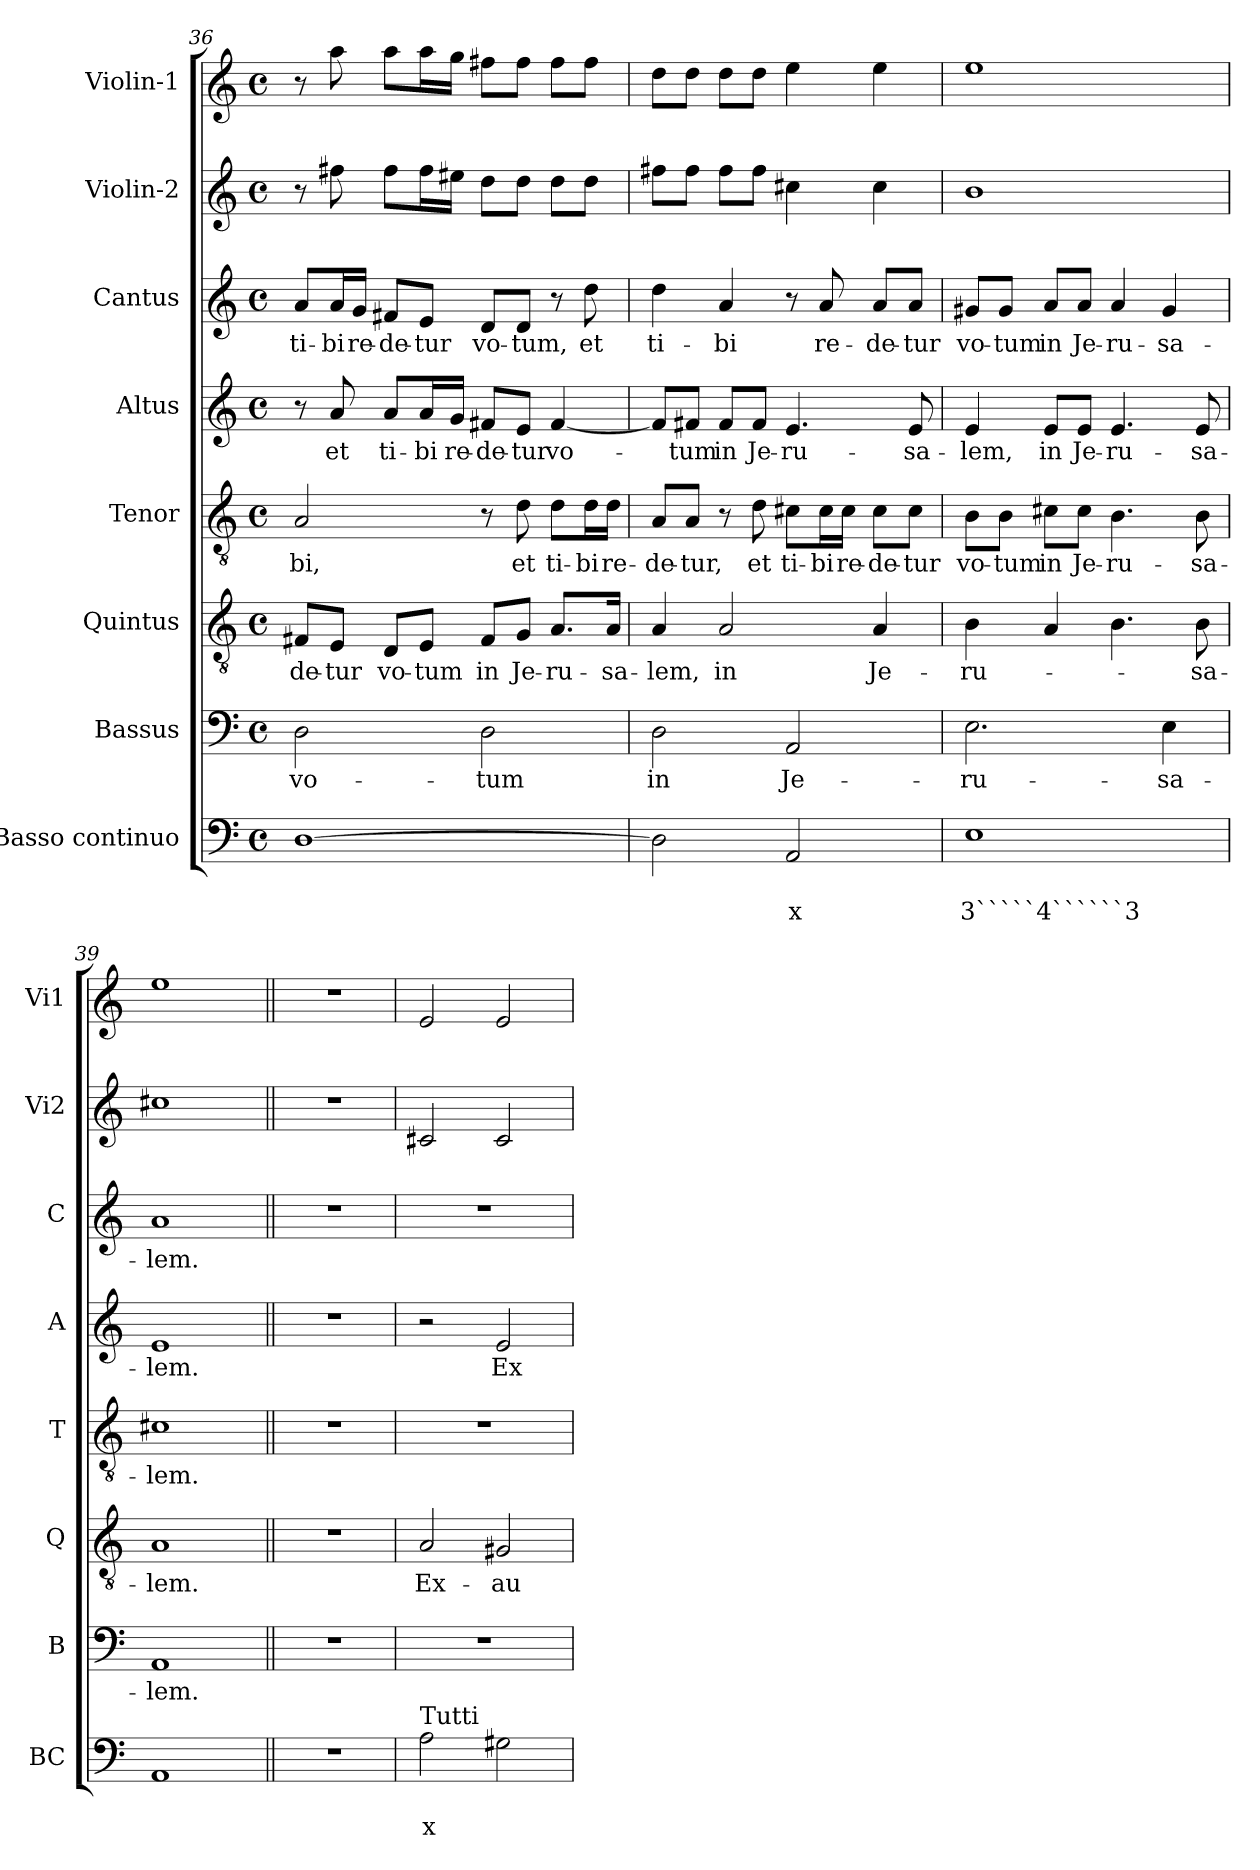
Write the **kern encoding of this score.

**kern	**text	**text	**kern	**text	**kern	**text	**kern	**text	**kern	**text	**kern	**text	**kern	**kern
*part8	*part8	*part8	*part7	*part7	*part6	*part6	*part5	*part5	*part4	*part4	*part3	*part3	*part2	*part1
*staff8	*staff8	*staff8	*staff7	*staff7	*staff6	*staff6	*staff5	*staff5	*staff4	*staff4	*staff3	*staff3	*staff2	*staff1
*I"Basso continuo	*	*	*I"Bassus	*	*I"Quintus	*	*I"Tenor	*	*I"Altus	*	*I"Cantus	*	*I"Violin-2	*I"Violin-1
*I'BC	*	*	*I'B	*	*I'Q	*	*I'T	*	*I'A	*	*I'C	*	*I'Vi2	*I'Vi1
*clefF4	*	*	*clefF4	*	*clefGv2	*	*clefGv2	*	*clefG2	*	*clefG2	*	*clefG2	*clefG2
*k[]	*	*	*k[]	*	*k[]	*	*k[]	*	*k[]	*	*k[]	*	*k[]	*k[]
*C:	*	*	*C:	*	*C:	*	*C:	*	*C:	*	*C:	*	*C:	*C:
*M4/4	*	*	*M4/4	*	*M4/4	*	*M4/4	*	*M4/4	*	*M4/4	*	*M4/4	*M4/4
*met(c)	*	*	*met(c)	*	*met(c)	*	*met(c)	*	*met(c)	*	*met(c)	*	*met(c)	*met(c)
=36	=36	=36	=36	=36	=36	=36	=36	=36	=36	=36	=36	=36	=36	=36
!	!	!	!	!LO:LY:b	!	!LO:LY:b	!	!LO:LY:b	!	!	!	!LO:LY:b	!	!
[1D	.	.	2D\	vo-	8F#X/L	-de-	2A/	-bi,	8r	.	8a/L	ti-	8r	8r
!	!	!	!	!	!	!LO:LY:b	!	!	!	!LO:LY:b	!	!LO:LY:b	!	!
.	.	.	.	.	8E/J	-tur	.	.	8a/	et	16a/L	-bi	8ff#X\	8aa\
!	!	!	!	!	!	!	!	!	!	!	!	!LO:LY:b	!	!
.	.	.	.	.	.	.	.	.	.	.	16g/JJ	re-	.	.
!	!	!	!	!	!	!LO:LY:b	!	!	!	!LO:LY:b	!	!LO:LY:b	!	!
.	.	.	.	.	8D/L	vo-	.	.	8a/L	ti-	8f#X/L	-de-	8ff#\L	8aa\L
!	!	!	!	!	!	!LO:LY:b	!	!	!	!LO:LY:b	!	!LO:LY:b	!	!
.	.	.	.	.	8E/J	-tum	.	.	16a/L	-bi	8e/J	-tur	16ff#\L	16aa\L
!	!	!	!	!	!	!	!	!	!	!LO:LY:b	!	!	!	!
.	.	.	.	.	.	.	.	.	16g/JJ	re-	.	.	16ee#X\JJ	16gg\JJ
!	!	!	!	!LO:LY:b	!	!LO:LY:b	!	!	!	!LO:LY:b	!	!LO:LY:b	!	!
.	.	.	2D\	-tum	8F#/L	in	8r	.	8f#X/L	-de-	8d/L	vo-	8dd\L	8ff#X\L
!	!	!	!	!	!	!LO:LY:b	!	!LO:LY:b	!	!LO:LY:b	!	!LO:LY:b	!	!
.	.	.	.	.	8G/J	Je-	8d\	et	8e/J	-tur	8d/J	-tum,	8dd\J	8ff#\J
!	!	!	!	!	!	!LO:LY:b	!	!LO:LY:b	!	!LO:LY:b	!	!	!	!
.	.	.	.	.	8.A/L	-ru-	8d\L	ti-	[4f#/	vo-	8r	.	8dd\L	8ff#\L
!	!	!	!	!	!	!	!	!LO:LY:b	!	!	!	!LO:LY:b	!	!
.	.	.	.	.	.	.	16d\L	-bi	.	.	8dd\	et	8dd\J	8ff#\J
!	!	!	!	!	!	!LO:LY:b	!	!LO:LY:b	!	!	!	!	!	!
.	.	.	.	.	16A/Jk	-sa-	16d\JJ	re-	.	.	.	.	.	.
!!LO:LB:g=z
=37	=37	=37	=37	=37	=37	=37	=37	=37	=37	=37	=37	=37	=37	=37
!	!	!	!	!LO:LY:b	!	!LO:LY:b	!	!LO:LY:b	!	!	!	!LO:LY:b	!	!
2D\]	.	.	2D\	in	4A/	-lem,	8A/L	-de-	8f#/L]	.	4dd\	ti-	8ff#X\L	8dd\L
!	!	!	!	!	!	!	!	!LO:LY:b	!	!LO:LY:b	!	!	!	!
.	.	.	.	.	.	.	8A/J	-tur,	8f#X/J	-tum	.	.	8ff#\J	8dd\J
!	!	!	!	!	!	!LO:LY:b	!	!	!	!LO:LY:b	!	!LO:LY:b	!	!
.	.	.	.	.	2A/	in	8r	.	8f#/L	in	4a/	-bi	8ff#\L	8dd\L
!	!	!	!	!	!	!	!	!LO:LY:b	!	!LO:LY:b	!	!	!	!
.	.	.	.	.	.	.	8d\	et	8f#/J	Je-	.	.	8ff#\J	8dd\J
!	!	!LO:LY:b	!	!LO:LY:b	!	!	!	!LO:LY:b	!	!LO:LY:b	!	!	!	!
2AA/	.	x	2AA/	Je-	.	.	8c#X\L	ti-	4.e/	-ru-	8r	.	4cc#X\	4ee\
!	!	!	!	!	!	!	!	!LO:LY:b	!	!	!	!LO:LY:b	!	!
.	.	.	.	.	.	.	16c#\L	-bi	.	.	8a/	re-	.	.
!	!	!	!	!	!	!	!	!LO:LY:b	!	!	!	!	!	!
.	.	.	.	.	.	.	16c#\JJ	re-	.	.	.	.	.	.
!	!	!	!	!	!	!LO:LY:b	!	!LO:LY:b	!	!	!	!LO:LY:b	!	!
.	.	.	.	.	4A/	Je-	8c#\L	-de-	.	.	8a/L	-de-	4cc#\	4ee\
!	!	!	!	!	!	!	!	!LO:LY:b	!	!LO:LY:b	!	!LO:LY:b	!	!
.	.	.	.	.	.	.	8c#\J	-tur	8e/	-sa-	8a/J	-tur	.	.
=38	=38	=38	=38	=38	=38	=38	=38	=38	=38	=38	=38	=38	=38	=38
!	!	!LO:LY:b	!	!LO:LY:b	!	!LO:LY:b	!	!LO:LY:b	!	!LO:LY:b	!	!LO:LY:b	!	!
1E	.	3`````4``````3	2.E\	-ru-	4B\	-ru-	8B\L	vo-	4e/	-lem,	8g#X/L	vo-	1b	1ee
!	!	!	!	!	!	!	!	!LO:LY:b	!	!	!	!LO:LY:b	!	!
.	.	.	.	.	.	.	8B\J	-tum	.	.	8g#/J	-tum	.	.
!	!	!	!	!	!	!	!	!LO:LY:b	!	!LO:LY:b	!	!LO:LY:b	!	!
.	.	.	.	.	4A/	.	8c#X\L	in	8e/L	in	8a/L	in	.	.
!	!	!	!	!	!	!	!	!LO:LY:b	!	!LO:LY:b	!	!LO:LY:b	!	!
.	.	.	.	.	.	.	8c#\J	Je-	8e/J	Je-	8a/J	Je-	.	.
!	!	!	!	!	!	!	!	!LO:LY:b	!	!LO:LY:b	!	!LO:LY:b	!	!
.	.	.	.	.	4.B\	.	4.B\	-ru-	4.e/	-ru-	4a/	-ru-	.	.
!	!	!	!	!LO:LY:b	!	!	!	!	!	!	!	!LO:LY:b	!	!
.	.	.	4E\	-sa-	.	.	.	.	.	.	4g#/	-sa-	.	.
!	!	!	!	!	!	!LO:LY:b	!	!LO:LY:b	!	!LO:LY:b	!	!	!	!
.	.	.	.	.	8B\	-sa-	8B\	-sa-	8e/	-sa-	.	.	.	.
=39	=39	=39	=39	=39	=39	=39	=39	=39	=39	=39	=39	=39	=39	=39
!	!	!	!	!LO:LY:b	!	!LO:LY:b	!	!LO:LY:b	!	!LO:LY:b	!	!LO:LY:b	!	!
1AA	.	.	1AA	-lem.	1A	-lem.	1c#X	-lem.	1e	-lem.	1a	-lem.	1cc#X	1ee
!!LO:PB:g=z
=40||	=40||	=40||	=40||	=40||	=40||	=40||	=40||	=40||	=40||	=40||	=40||	=40||	=40||	=40||
1r	.	.	1r	.	1r	.	1r	.	1r	.	1r	.	1r	1r
=41	=41	=41	=41	=41	=41	=41	=41	=41	=41	=41	=41	=41	=41	=41
!LO:TX:a:t=Tutti	!	!	!	!	!	!	!	!	!	!	!	!	!	!
!	!	!LO:LY:b	!	!	!	!LO:LY:b	!	!	!	!	!	!	!	!
2A\	.	x	1r	.	2A/	Ex-	1r	.	2r	.	1r	.	2c#X/	2e/
!	!	!	!	!	!	!LO:LY:b	!	!	!	!LO:LY:b	!	!	!	!
2G#X\	.	.	.	.	2G#X/	-au-	.	.	2e/	Ex-	.	.	2c#/	2e/
=	=	=	=	=	=	=	=	=	=	=	=	=	=	=
*-	*-	*-	*-	*-	*-	*-	*-	*-	*-	*-	*-	*-	*-	*-
